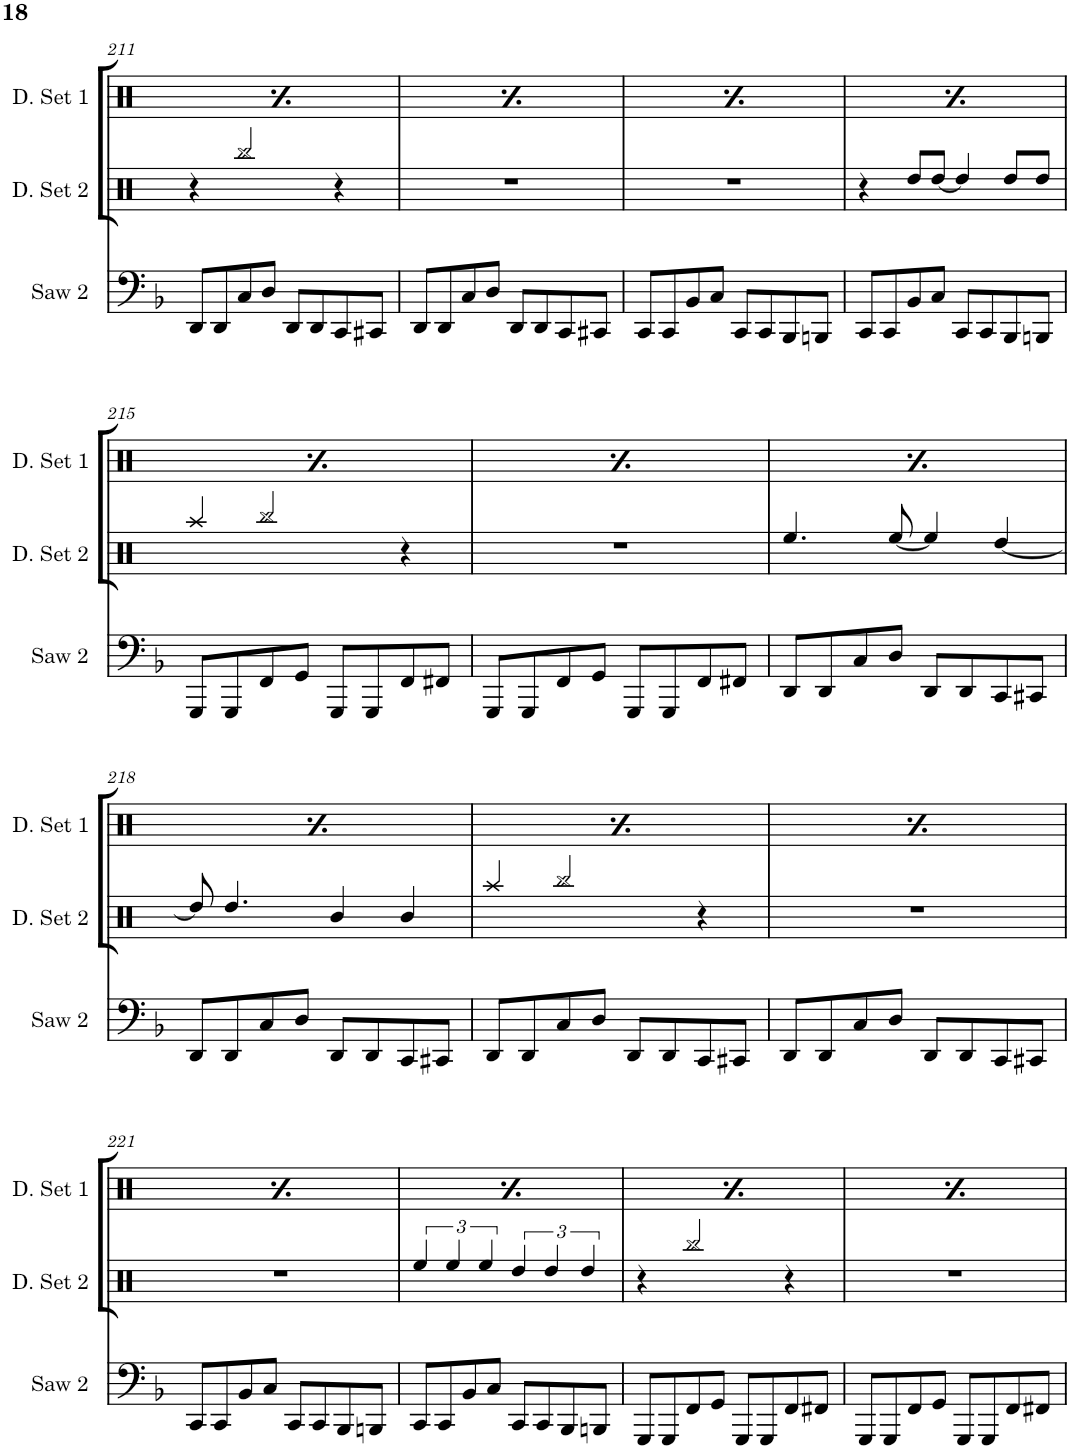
**kern	**kern
*part2	*part1
*staff2	*staff1
*I"Saw Synthesizer 2	*I"Drumset 1
*I'Saw 2	*I'D. Set 1
!!LO:PB:g=z
*clefF4	*clefX
*k[b-]	*k[]
*M4/4	*M4/4
*met(c)	*met(c)
=211	=211
8DD/L	8Rcc\L
8DD/	16Rcc\L
.	16Rcc\JJ
8C/	4Rcc/
8D/J	.
8DD/L	8Rcc\L
8DD/	16Rcc\L
.	16Rcc\JJ
8CC/	4Rcc/
8CC#X/J	.
=212	=212
8DD/L	8Rcc\L
8DD/	16Rcc\L
.	16Rcc\JJ
8C/	4Rcc/
8D/J	.
8DD/L	8Rcc\L
8DD/	16Rcc\L
.	16Rcc\JJ
8CC/	4Rcc/
8CC#X/J	.
=213	=213
8CC/L	8Rcc\L
8CC/	16Rcc\L
.	16Rcc\JJ
8BB-/	4Rcc/
8C/J	.
8CC/L	8Rcc\L
8CC/	16Rcc\L
.	16Rcc\JJ
8BBB-/	4Rcc/
8BBBn/J	.
=214	=214
8CC/L	8Rcc\L
8CC/	16Rcc\L
.	16Rcc\JJ
8BB-/	4Rcc/
8C/J	.
8CC/L	8Rcc\L
8CC/	16Rcc\L
.	16Rcc\JJ
8BBB-/	4Rcc/
8BBBn/J	.
!!LO:LB:g=z
=215	=215
8GGG/L	8Rcc\L
8GGG/	16Rcc\L
.	16Rcc\JJ
8FF/	4Rcc/
8GG/J	.
8GGG/L	8Rcc\L
8GGG/	16Rcc\L
.	16Rcc\JJ
8FF/	4Rcc/
8FF#X/J	.
=216	=216
8GGG/L	8Rcc\L
8GGG/	16Rcc\L
.	16Rcc\JJ
8FF/	4Rcc/
8GG/J	.
8GGG/L	8Rcc\L
8GGG/	16Rcc\L
.	16Rcc\JJ
8FF/	4Rcc/
8FF#X/J	.
=217	=217
8DD/L	8Rcc\L
8DD/	16Rcc\L
.	16Rcc\JJ
8C/	4Rcc/
8D/J	.
8DD/L	8Rcc\L
8DD/	16Rcc\L
.	16Rcc\JJ
8CC/	4Rcc/
8CC#X/J	.
!!LO:LB:g=z
=218	=218
8DD/L	8Rcc\L
8DD/	16Rcc\L
.	16Rcc\JJ
8C/	4Rcc/
8D/J	.
8DD/L	8Rcc\L
8DD/	16Rcc\L
.	16Rcc\JJ
8CC/	4Rcc/
8CC#X/J	.
=219	=219
8DD/L	8Rcc\L
8DD/	16Rcc\L
.	16Rcc\JJ
8C/	4Rcc/
8D/J	.
8DD/L	8Rcc\L
8DD/	16Rcc\L
.	16Rcc\JJ
8CC/	4Rcc/
8CC#X/J	.
=220	=220
8DD/L	8Rcc\L
8DD/	16Rcc\L
.	16Rcc\JJ
8C/	4Rcc/
8D/J	.
8DD/L	8Rcc\L
8DD/	16Rcc\L
.	16Rcc\JJ
8CC/	4Rcc/
8CC#X/J	.
!!LO:LB:g=z
=221	=221
8CC/L	8Rcc\L
8CC/	16Rcc\L
.	16Rcc\JJ
8BB-/	4Rcc/
8C/J	.
8CC/L	8Rcc\L
8CC/	16Rcc\L
.	16Rcc\JJ
8BBB-/	4Rcc/
8BBBn/J	.
=222	=222
8CC/L	8Rcc\L
8CC/	16Rcc\L
.	16Rcc\JJ
8BB-/	4Rcc/
8C/J	.
8CC/L	8Rcc\L
8CC/	16Rcc\L
.	16Rcc\JJ
8BBB-/	4Rcc/
8BBBn/J	.
=223	=223
8GGG/L	8Rcc\L
8GGG/	16Rcc\L
.	16Rcc\JJ
8FF/	4Rcc/
8GG/J	.
8GGG/L	8Rcc\L
8GGG/	16Rcc\L
.	16Rcc\JJ
8FF/	4Rcc/
8FF#X/J	.
=224	=224
8GGG/L	8Rcc\L
8GGG/	16Rcc\L
.	16Rcc\JJ
8FF/	4Rcc/
8GG/J	.
8GGG/L	8Rcc\L
8GGG/	16Rcc\L
.	16Rcc\JJ
8FF/	4Rcc/
8FF#X/J	.
=	=
*-	*-
